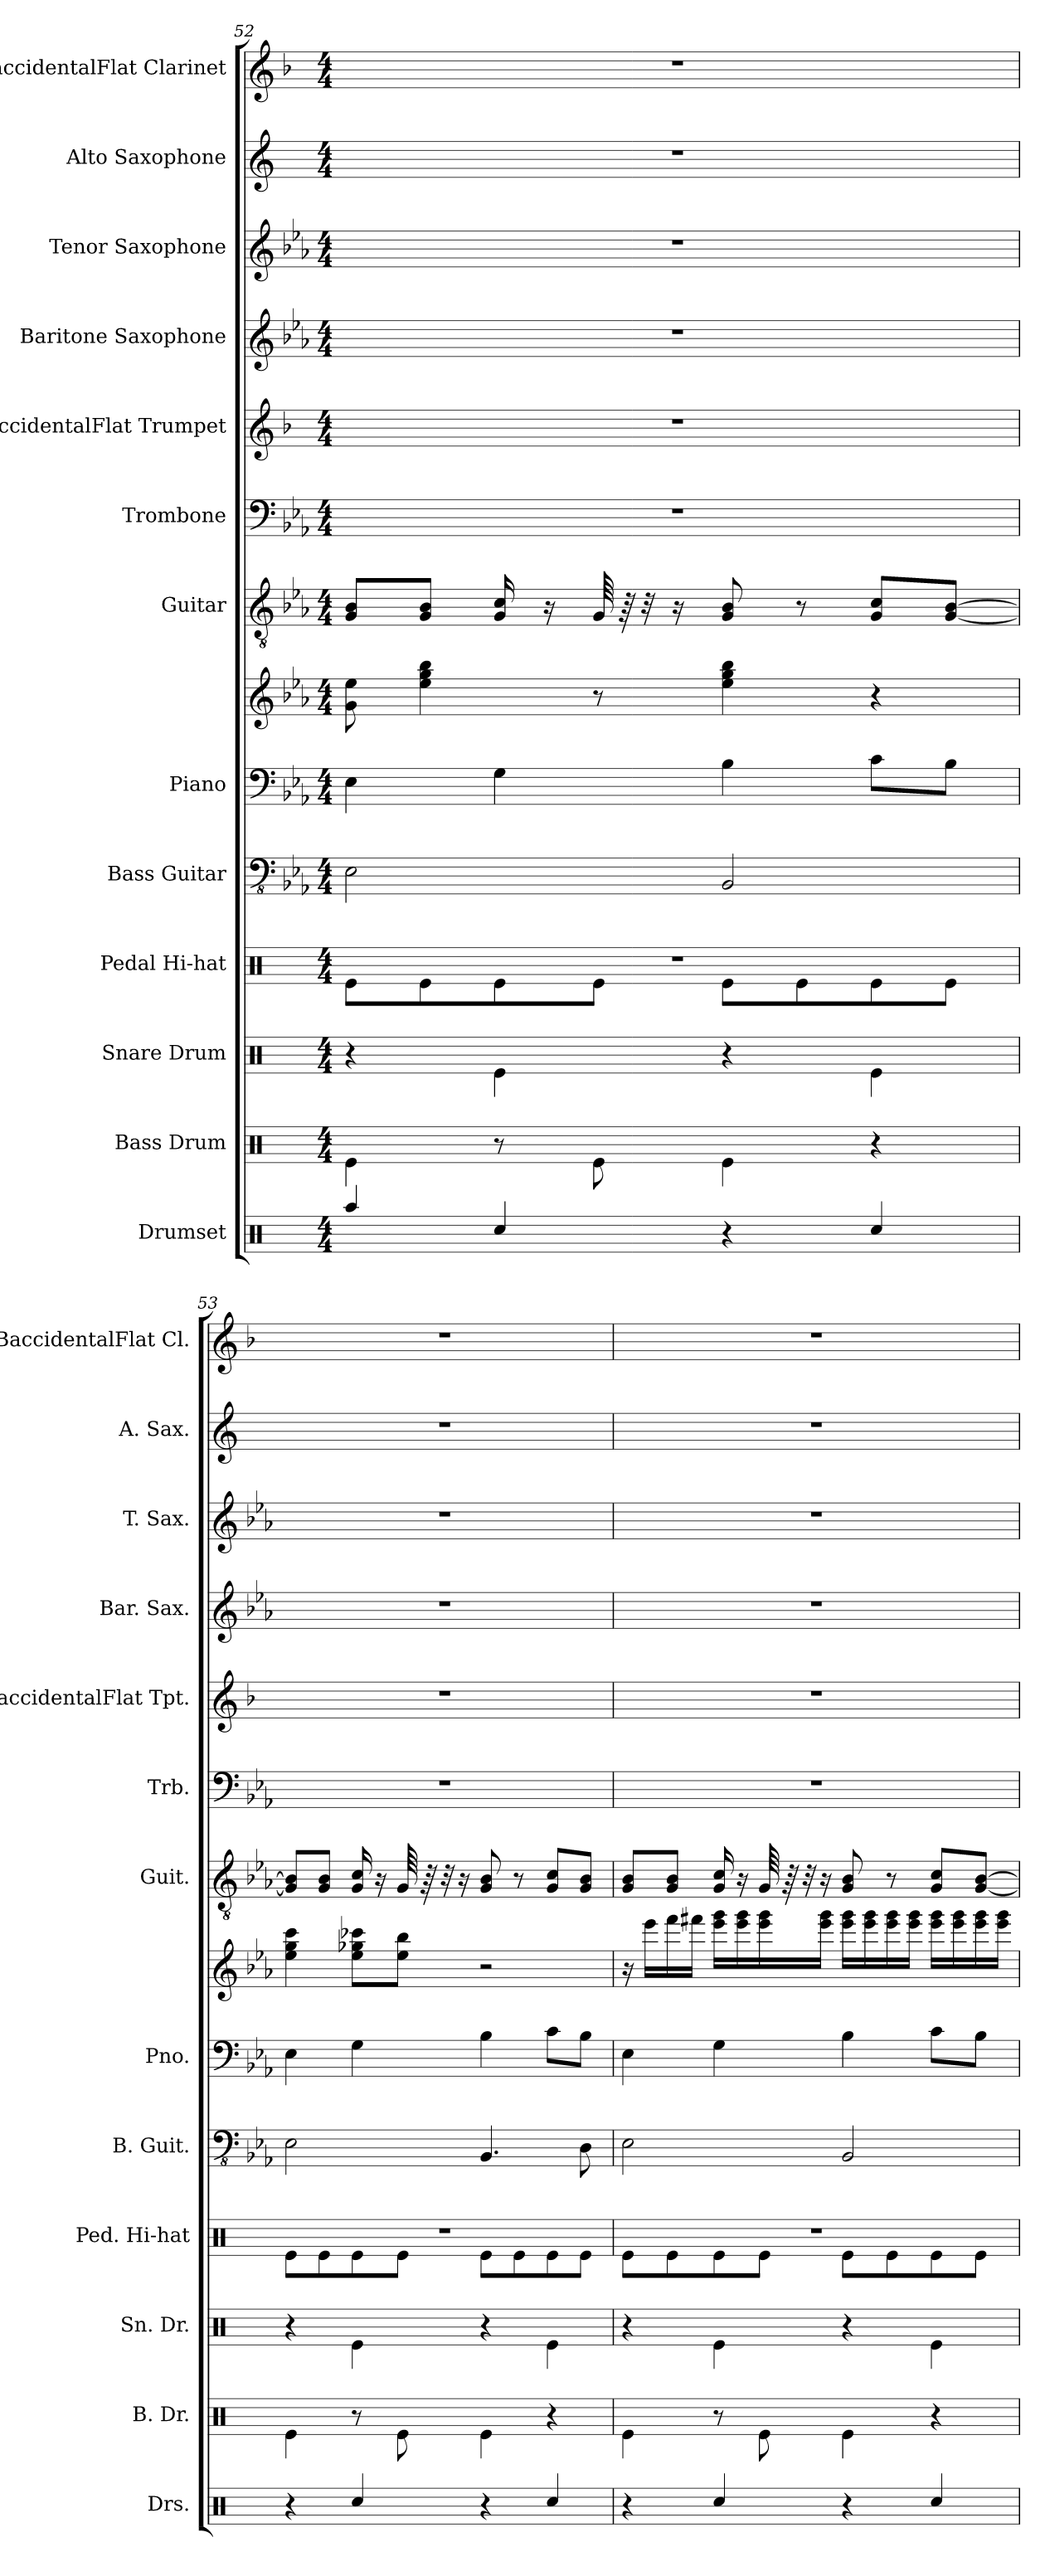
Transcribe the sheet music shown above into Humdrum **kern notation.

**kern	**kern	**kern	**kern	**kern	**kern	**kern	**kern	**kern	**kern	**kern	**kern	**kern	**kern
*part13	*part12	*part11	*part10	*part9	*part8	*part8	*part7	*part6	*part5	*part4	*part3	*part2	*part1
*staff14	*staff13	*staff12	*staff11	*staff10	*staff9	*staff8	*staff7	*staff6	*staff5	*staff4	*staff3	*staff2	*staff1
*I"Drumset	*I"Bass Drum	*I"Snare Drum	*I"Pedal Hi-hat	*I"Bass Guitar	*I"Piano	*	*I"Guitar	*I"Trombone	*I"BaccidentalFlat Trumpet	*I"Baritone Saxophone	*I"Tenor Saxophone	*I"Alto Saxophone	*I"BaccidentalFlat Clarinet
*I'Drs.	*I'B. Dr.	*I'Sn. Dr.	*I'Ped. Hi-hat	*I'B. Guit.	*I'Pno.	*	*I'Guit.	*I'Trb.	*I'BaccidentalFlat Tpt.	*I'Bar. Sax.	*I'T. Sax.	*I'A. Sax.	*I'BaccidentalFlat Cl.
*clefX	*clefX	*clefX	*clefX	*clefFv4	*clefF4	*clefG2	*clefGv2	*clefF4	*clefG2	*clefG2	*clefG2	*clefG2	*clefG2
*	*	*	*	*	*	*	*	*	*ITrd1c2	*ITrd12c21	*ITrd8c14	*ITrd5c9	*ITrd1c2
*k[]	*k[]	*k[]	*k[]	*k[b-e-a-]	*k[b-e-a-]	*k[b-e-a-]	*k[b-e-a-]	*k[b-e-a-]	*k[b-e-a-]	*k[b-e-a-]	*k[b-e-a-]	*k[b-e-a-]	*k[b-e-a-]
*M4/4	*M4/4	*M4/4	*M4/4	*M4/4	*M4/4	*M4/4	*M4/4	*M4/4	*M4/4	*M4/4	*M4/4	*M4/4	*M4/4
=52	=52	=52	=52	=52	=52	=52	=52	=52	=52	=52	=52	=52	=52
*	*	*	*^	*	*	*	*	*	*	*	*	*	*
4Raa/	4Re\	4r	1r	8Re\L	2EE-\	4E-\	8g\ 8ee-\	8G/ 8B-/L	1r	1r	1r	1r	1r	1r
.	.	.	.	8Re\	.	.	4ee-\ 4gg\ 4bb-\	8G/ 8B-/J	.	.	.	.	.	.
4Rcc/	8r	4Re\	.	8Re\	.	4G\	.	16G/ 16c/	.	.	.	.	.	.
.	.	.	.	.	.	.	.	16r	.	.	.	.	.	.
.	8Re\	.	.	8Re\J	.	.	8r	64G/	.	.	.	.	.	.
.	.	.	.	.	.	.	.	64r	.	.	.	.	.	.
.	.	.	.	.	.	.	.	32r	.	.	.	.	.	.
.	.	.	.	.	.	.	.	16r	.	.	.	.	.	.
4r	4Re\	4r	.	8Re\L	2BBB-/	4B-\	4ee-\ 4gg\ 4bb-\	8G/ 8B-/	.	.	.	.	.	.
.	.	.	.	8Re\	.	.	.	8r	.	.	.	.	.	.
4Rcc/	4r	4Re\	.	8Re\	.	8c\L	4r	8G/ 8c/L	.	.	.	.	.	.
.	.	.	.	8Re\J	.	8B-\J	.	[8G/ [8B-/J	.	.	.	.	.	.
!!LO:PB:g=z
=53	=53	=53	=53	=53	=53	=53	=53	=53	=53	=53	=53	=53	=53	=53
4r	4Re\	4r	1r	8Re\L	2EE-\	4E-\	4ee-\ 4gg\ 4ccc\	8G/] 8B-/]L	1r	1r	1r	1r	1r	1r
.	.	.	.	8Re\	.	.	.	8G/ 8B-/J	.	.	.	.	.	.
4Rcc/	8r	4Re\	.	8Re\	.	4G\	8ee-\ 8gg-X\ 8ccc-X\L	16G/ 16c/	.	.	.	.	.	.
.	.	.	.	.	.	.	.	16r	.	.	.	.	.	.
.	8Re\	.	.	8Re\J	.	.	8ee-\ 8bb-\J	64G/	.	.	.	.	.	.
.	.	.	.	.	.	.	.	64r	.	.	.	.	.	.
.	.	.	.	.	.	.	.	32r	.	.	.	.	.	.
.	.	.	.	.	.	.	.	16r	.	.	.	.	.	.
4r	4Re\	4r	.	8Re\L	4.BBB-/	4B-\	2r	8G/ 8B-/	.	.	.	.	.	.
.	.	.	.	8Re\	.	.	.	8r	.	.	.	.	.	.
4Rcc/	4r	4Re\	.	8Re\	.	8c\L	.	8G/ 8c/L	.	.	.	.	.	.
.	.	.	.	8Re\J	8DD\	8B-\J	.	8G/ 8B-/J	.	.	.	.	.	.
=54	=54	=54	=54	=54	=54	=54	=54	=54	=54	=54	=54	=54	=54	=54
4r	4Re\	4r	1r	8Re\L	2EE-\	4E-\	16r	8G/ 8B-/L	1r	1r	1r	1r	1r	1r
.	.	.	.	.	.	.	16eee-\LL	.	.	.	.	.	.	.
.	.	.	.	8Re\	.	.	16fff\	8G/ 8B-/J	.	.	.	.	.	.
.	.	.	.	.	.	.	16fff#X\JJ	.	.	.	.	.	.	.
4Rcc/	8r	4Re\	.	8Re\	.	4G\	16eee-\ 16ggg\LL	16G/ 16c/	.	.	.	.	.	.
.	.	.	.	.	.	.	16eee-\ 16ggg\	16r	.	.	.	.	.	.
.	8Re\	.	.	8Re\J	.	.	16eee-\ 16ggg\	64G/	.	.	.	.	.	.
.	.	.	.	.	.	.	.	64r	.	.	.	.	.	.
.	.	.	.	.	.	.	.	32r	.	.	.	.	.	.
.	.	.	.	.	.	.	16eee-\ 16ggg\JJ	16r	.	.	.	.	.	.
4r	4Re\	4r	.	8Re\L	2BBB-/	4B-\	16eee-\ 16ggg\LL	8G/ 8B-/	.	.	.	.	.	.
.	.	.	.	.	.	.	16eee-\ 16ggg\	.	.	.	.	.	.	.
.	.	.	.	8Re\	.	.	16eee-\ 16ggg\	8r	.	.	.	.	.	.
.	.	.	.	.	.	.	16eee-\ 16ggg\JJ	.	.	.	.	.	.	.
4Rcc/	4r	4Re\	.	8Re\	.	8c\L	16eee-\ 16ggg\LL	8G/ 8c/L	.	.	.	.	.	.
.	.	.	.	.	.	.	16eee-\ 16ggg\	.	.	.	.	.	.	.
.	.	.	.	8Re\J	.	8B-\J	16eee-\ 16ggg\	[8G/ [8B-/J	.	.	.	.	.	.
.	.	.	.	.	.	.	16eee-\ 16ggg\JJ	.	.	.	.	.	.	.
*	*	*	*v	*v	*	*	*	*	*	*	*	*	*	*
=	=	=	=	=	=	=	=	=	=	=	=	=	=
*-	*-	*-	*-	*-	*-	*-	*-	*-	*-	*-	*-	*-	*-
